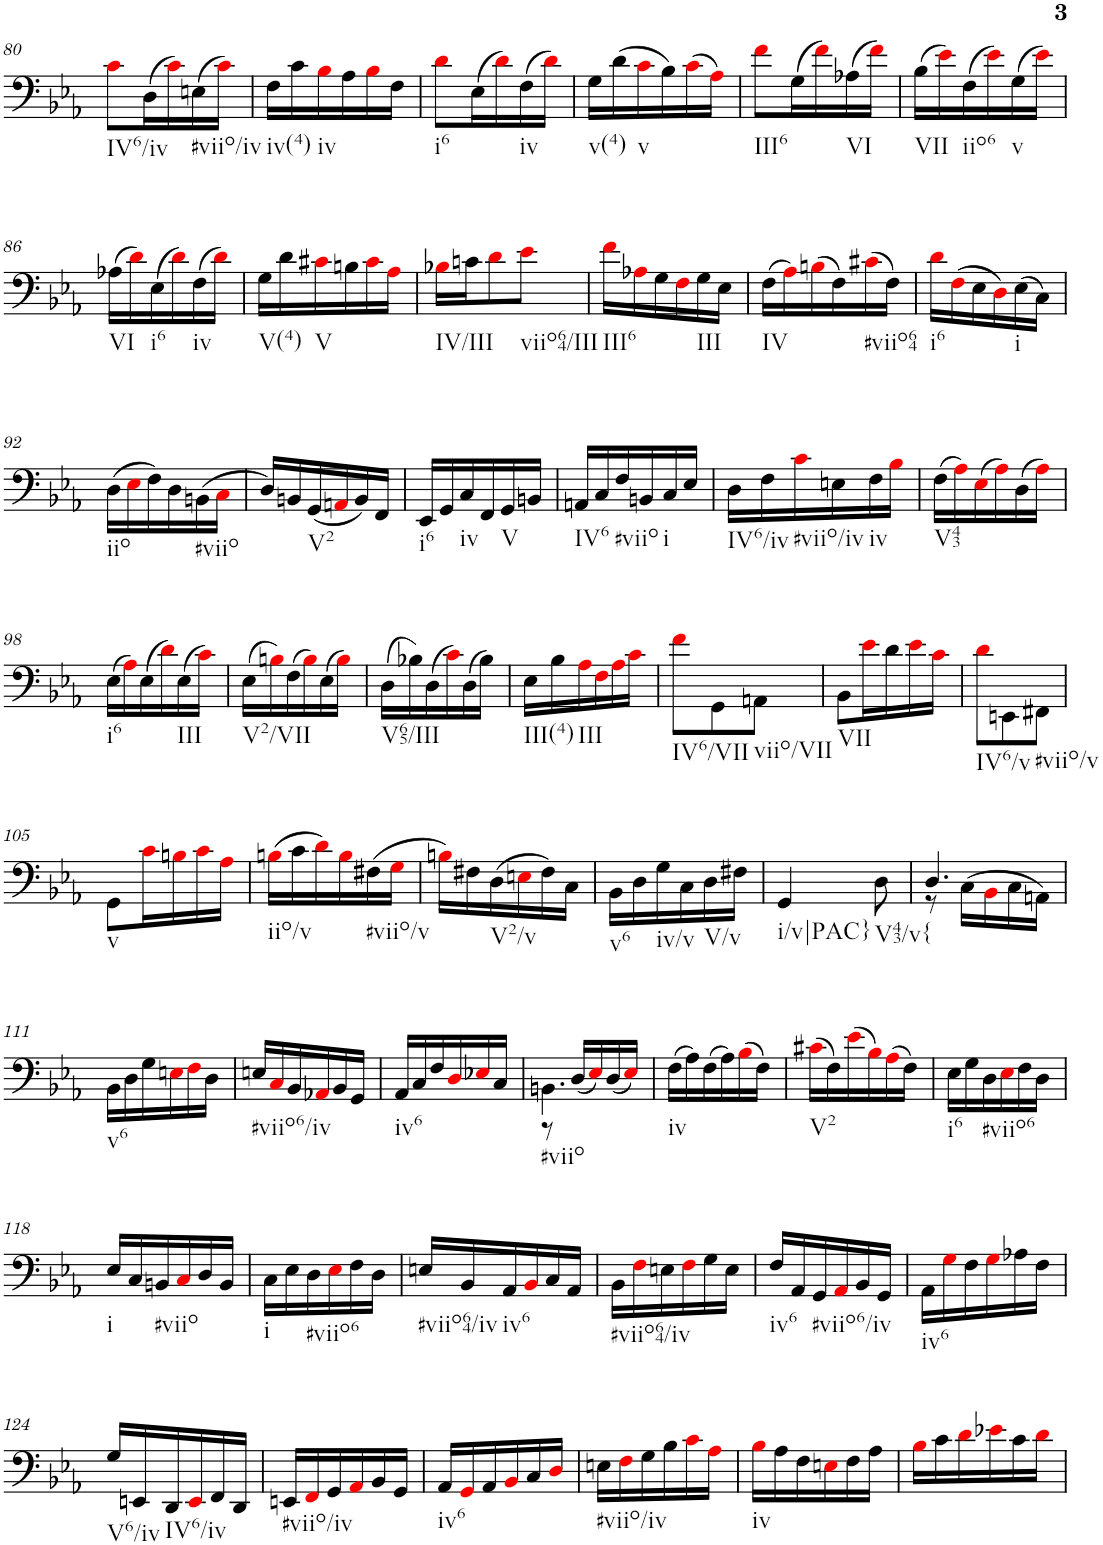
**kern
*part1
*staff1
*I"Piano
*I'Pno.
!!LO:PB:g=z
*clefF4
*k[b-e-a-]
*M3/8
=80
!LO:TX:b:t=IV6/iv
8ci\L
(16D\L
16ci\)
!LO:TX:b:t=#viio/iv
(16En\
16ci\JJ)
=81
!LO:TX:b:t=iv(4)
16F\LL
16c\
!LO:TX:b:t=iv
16B-i\
16A-\
16B-i\
16F\JJ
=82
!LO:TX:b:t=i6
8di\L
(16E-\L
16di\)
!LO:TX:b:t=iv
(16F\
16di\JJ)
=83
!LO:TX:b:t=v(4)
16G\LL
(16d\
!LO:TX:b:t=v
16ci\
16B-\)
(16ci\
16A-i\JJ)
=84
!LO:TX:b:t=III6
8fi\L
(16G\L
16fi\)
!LO:TX:b:t=VI
(16A-X\
16fi\JJ)
=85
!LO:TX:b:t=VII
(16B-\LL
16e-i\)
!LO:TX:b:t=iio6
(16F\
16e-i\)
!LO:TX:b:t=v
(16G\
16e-i\JJ)
!!LO:LB:g=z
=86
!LO:TX:b:t=VI
(16A-X\LL
16di\)
!LO:TX:b:t=i6
(16E-\
16di\)
!LO:TX:b:t=iv
(16F\
16di\JJ)
=87
!LO:TX:b:t=V(4)
16G\LL
16d\
!LO:TX:b:t=V
16c#Xi\
16Bn\
16c#i\
16A-i\JJ
=88
!LO:TX:b:t=IV/III
16B-Xi\LL
16cn\J
8di\
!LO:TX:b:t=viio64/III
8e-i\J
=89
!LO:TX:b:t=III6
16fi\LL
16A-Xi\
16G\
16Fi\
!LO:TX:b:t=III
16G\
16E-\JJ
=90
!LO:TX:b:t=IV
(16F\LL
16A-i\)
(16Bni\
16F\)
!LO:TX:b:t=#viio64
(16c#Xi\
16F\JJ)
=91
!LO:TX:b:t=i6
16di\LL
(16Fi\
16E-\
16Di\)
!LO:TX:b:t=i
(16E-\
16C\JJ)
!!LO:LB:g=z
=92
!LO:TX:b:t=iio
(16D\LL
16E-i\
16F\)
16D\
!LO:TX:b:t=#viio
(16BBn\
16Ci\JJ
=93
16D/LL)
16BBn/
!LO:TX:b:t=V2
(16GG/
16AAni/
16BB/)
16FF/JJ
=94
!LO:TX:b:t=i6
16EE-/LL
16GG/
!LO:TX:b:t=iv
16C/
16FF/
!LO:TX:b:t=V
16GG/
16BBn/JJ
=95
!LO:TX:b:t=IV6
16AAn/LL
16C/
!LO:TX:b:t=#viio
16F/
16BBn/
!LO:TX:b:t=i
16C/
16E-/JJ
=96
!LO:TX:b:t=IV6/iv
16D\LL
16F\
!LO:TX:b:t=#viio/iv
16ci\
16En\
!LO:TX:b:t=iv
16F\
16B-i\JJ
=97
!LO:TX:b:t=V43
(16F\LL
16A-i\)
(16E-i\
16A-i\)
(16D\
16A-i\JJ)
!!LO:LB:g=z
=98
!LO:TX:b:t=i6
(16E-\LL
16A-i\)
(16E-\
16di\)
!LO:TX:b:t=III
(16E-\
16ci\JJ)
=99
!LO:TX:b:t=V2/VII
(16E-\LL
16Bni\)
(16F\
16Bi\)
(16E-\
16Bi\JJ)
=100
!LO:TX:b:t=V65/III
(16D\LL
16B-X\)
(16D\
16ci\)
(16D\
16B-\JJ)
=101
!LO:TX:b:t=III(4)
16E-\LL
16B-\
!LO:TX:b:t=III
16A-i\
16Fi\
16A-i\
16ci\JJ
=102
!LO:TX:b:t=IV6/VII
8fi\L
8GG\
!LO:TX:b:t=viio/VII
8AAn\J
=103
!LO:TX:b:t=VII
8BB-\L
16e-i\L
16d\
16e-i\
16ci\JJ
=104
!LO:TX:b:t=IV6/v
8di\L
8EEn\
!LO:TX:b:t=#viio/v
8FF#X\J
!!LO:LB:g=z
=105
!LO:TX:b:t=v
8GG\L
16ci\L
16Bni\
16ci\
16A-i\JJ
=106
!LO:TX:b:t=iio/v
(16Bni\LL
16c\
16di\)
16Bi\
!LO:TX:b:t=#viio/v
(16F#X\
16Gi\JJ
=107
16Bni\LL)
16F#X\
!LO:TX:b:t=V2/v
(16D\
16Eni\
16F#\)
16C\JJ
=108
!LO:TX:b:t=v6
16BB-\LL
16D\
!LO:TX:b:t=iv/v
16G\
16C\
!LO:TX:b:t=V/v
16D\
16F#X\JJ
=109
!LO:TX:b:t=i/v|PAC}
4GG/
!LO:TX:b:t=V43/v{
8D\
=110
*^
4.D/	8r
.	(>16C\LL
.	16BB-i\
.	16C\
.	16AAn\JJ)
!!LO:LB:g=z	!!
=111	=111
!LO:TX:b:t=v6	!
*v	*v
16BB-\LL
16D\
16G\
16Eni\
16Fi\
16D\JJ
=112
!LO:TX:b:t=#viio6/iv
16En/LL
16Ci/
16BB-/
16AA-Xi/
16BB-/
16GG/JJ
=113
!LO:TX:b:t=iv6
16AA-/LL
16C/
16F/
16Di/
16E-Xi/
16C/JJ
=114
*^
!LO:TX:b:t=#viio	!
4.BBn\	8r
.	(<16D/LL
.	16E-i/)
.	(<16D/
.	16E-i/JJ)
=115	=115
!LO:TX:b:t=iv	!
*v	*v
(16F\LL
16A-\)
(16F\
16A-\)
(16B-i\
16F\JJ)
=116
!LO:TX:b:t=V2
(16c#Xi\LL
16F\)
(16e-i\
16B-i\)
(16A-i\
16F\JJ)
=117
!LO:TX:b:t=i6
16E-\LL
16G\
!LO:TX:b:t=#viio6
16D\
16E-i\
16F\
16D\JJ
!!LO:LB:g=z
=118
!LO:TX:b:t=i
16E-/LL
16C/
!LO:TX:b:t=#viio
16BBn/
16Ci/
16D/
16BB/JJ
=119
!LO:TX:b:t=i
16C\LL
16E-\
!LO:TX:b:t=#viio6
16D\
16E-i\
16F\
16D\JJ
=120
!LO:TX:b:t=#viio64/iv
16En/LL
16BB-/
!LO:TX:b:t=iv6
16AA-/
16BB-i/
16C/
16AA-/JJ
=121
!LO:TX:b:t=#viio64/iv
16BB-\LL
16Fi\
16En\
16Fi\
16G\
16E\JJ
=122
!LO:TX:b:t=iv6
16F/LL
16AA-/
!LO:TX:b:t=#viio6/iv
16GG/
16AA-i/
16BB-/
16GG/JJ
=123
!LO:TX:b:t=iv6
16AA-\LL
16Gi\
16F\
16Gi\
16A-X\
16F\JJ
!!LO:LB:g=z
=124
!LO:TX:b:t=V6/iv
16G/LL
16EEn/
!LO:TX:b:t=IV6/iv
16DD/
16EEi/
16FF/
16DD/JJ
=125
!LO:TX:b:t=#viio/iv
16EEn/LL
16FFi/
16GG/
16AA-i/
16BB-/
16GG/JJ
=126
!LO:TX:b:t=iv6
16AA-/LL
16GGi/
16AA-/
16BB-i/
16C/
16Di/JJ
=127
!LO:TX:b:t=#viio/iv
16En\LL
16Fi\
16G\
16B-\
16ci\
16A-i\JJ
=128
!LO:TX:b:t=iv
16B-i\LL
16A-\
16F\
16Eni\
16F\
16A-\JJ
=129
16B-i\LL
16c\
16di\
16e-Xi\
16c\
16di\JJ
=
*-
